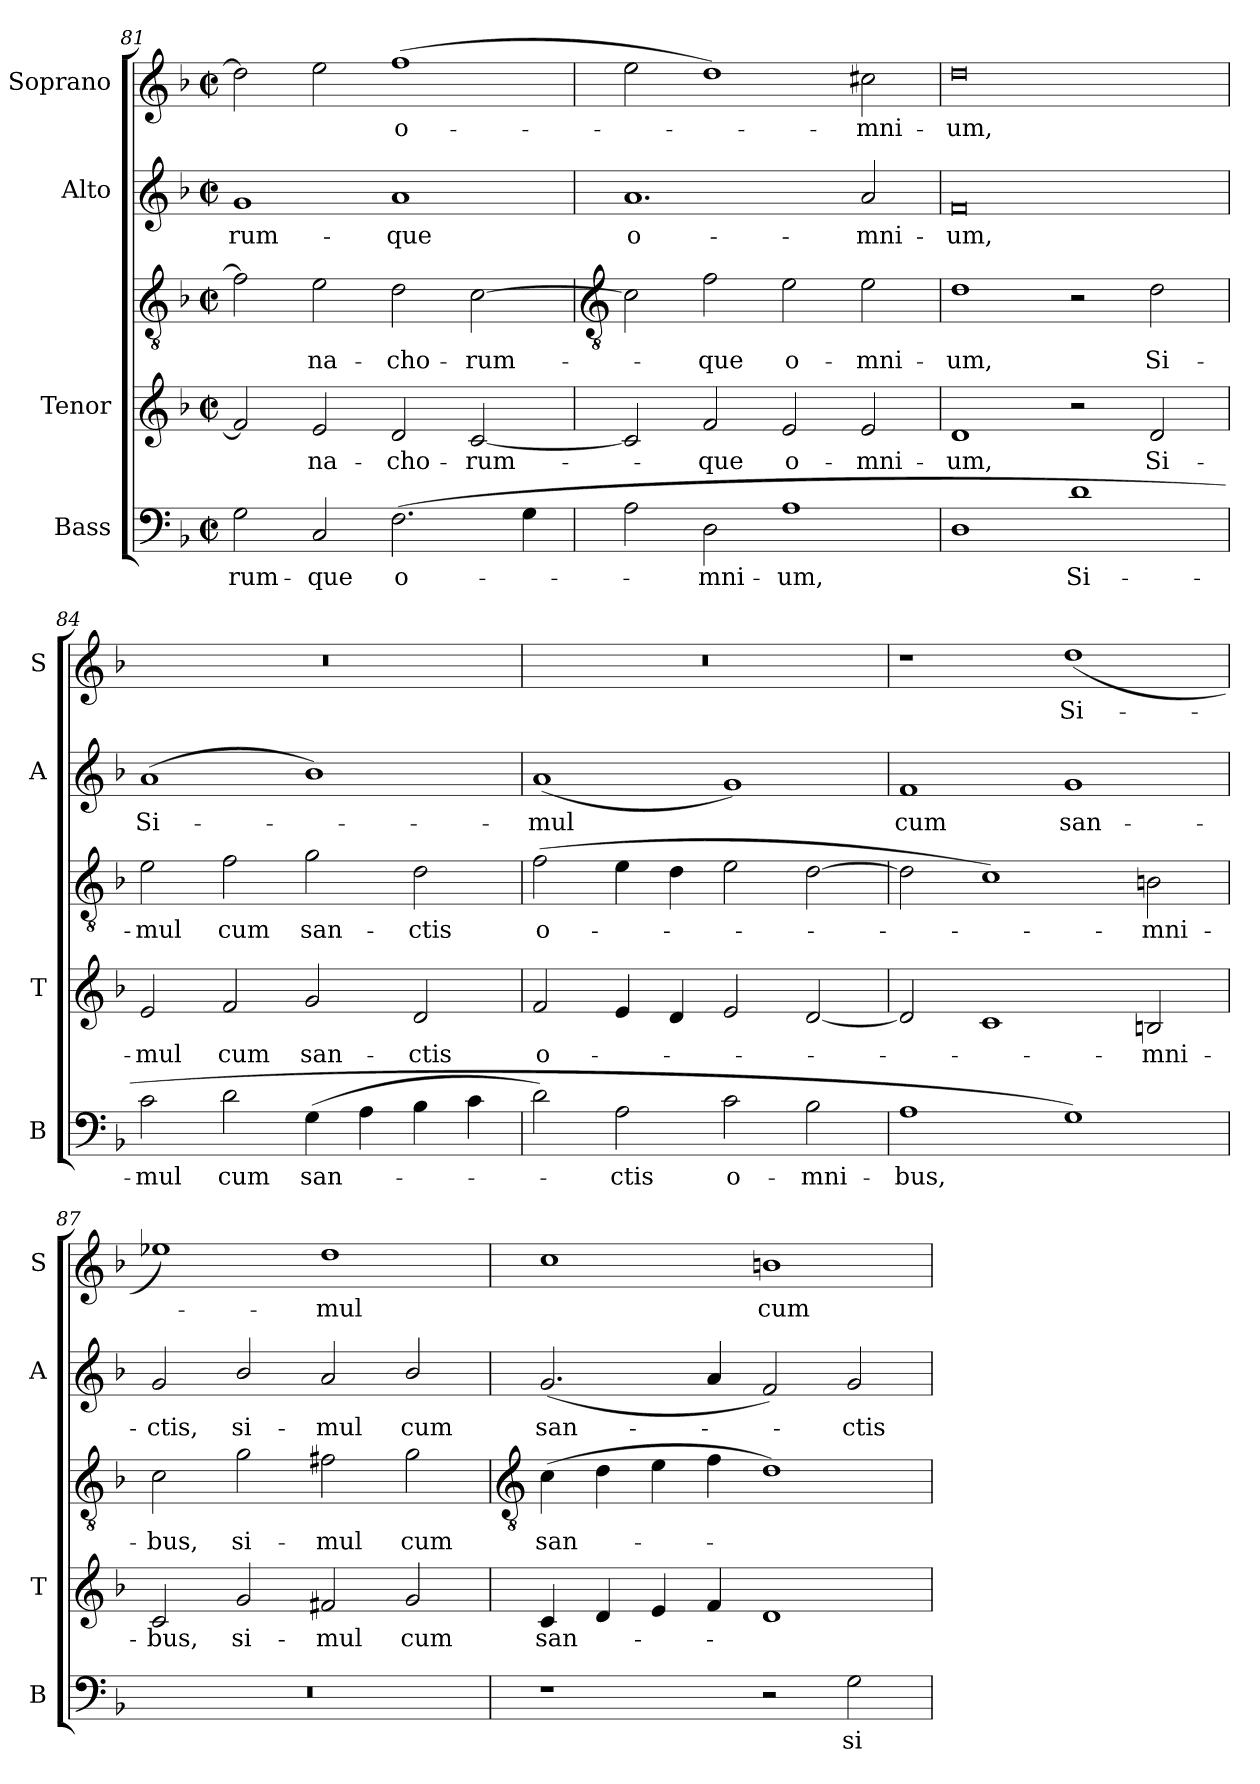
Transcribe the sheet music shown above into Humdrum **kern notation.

**kern	**text	**kern	**text	**kern	**text	**kern	**text	**kern	**text
*part4	*part4	*part3	*part3	*part3	*part3	*part2	*part2	*part1	*part1
*staff5	*staff5	*staff4	*staff4	*staff3	*staff3	*staff2	*staff2	*staff1	*staff1
*I"Bass	*	*I"Tenor	*	*	*	*I"Alto	*	*I"Soprano	*
*I'B	*	*I'T	*	*	*	*I'A	*	*I'S	*
*clefF4	*	*	*	*clefGv2	*	*clefG2	*	*clefG2	*
*k[b-]	*	*k[b-]	*	*k[b-]	*	*k[b-]	*	*k[b-]	*
*F:	*	*F:	*	*F:	*	*F:	*	*F:	*
*M4/2	*	*M4/2	*	*M4/2	*	*M4/2	*	*M4/2	*
*met(c|)	*	*met(c|)	*	*met(c|)	*	*met(c|)	*	*met(c|)	*
=81	=81	=81	=81	=81	=81	=81	=81	=81	=81
!	!LO:LY:b	!	!	!	!	!	!LO:LY:b	!	!
2G	-rum-	2f]	.	2f]	.	1g	-rum-	2dd]	.
!	!LO:LY:b	!	!LO:LY:b	!	!LO:LY:b	!	!	!	!
2C	-que	2e	na-	2e	na-	.	.	2ee	.
!	!LO:LY:b	!	!LO:LY:b	!	!LO:LY:b	!	!LO:LY:b	!	!LO:LY:b
(>2.F	o-	2d	-cho-	2d	-cho-	1a	-que	(>1ff	o-
!	!	!	!LO:LY:b	!	!LO:LY:b	!	!	!	!
.	.	[2c	-rum-	[2c	-rum-	.	.	.	.
4G	.	.	.	.	.	.	.	.	.
!!LO:LB:g=z
=82	=82	=82	=82	=82	=82	=82	=82	=82	=82
*	*	*	*	*clefGv2	*	*	*	*	*
!	!	!	!	!	!	!	!LO:LY:b	!	!
2A	.	2c]	.	2c]	.	1.a	o-	2ee	.
!	!LO:LY:b	!	!LO:LY:b	!	!LO:LY:b	!	!	!	!
2D	mni-	2f	que	2f	que	.	.	1dd)	.
!	!LO:LY:b	!	!LO:LY:b	!	!LO:LY:b	!	!	!	!
1A	-um,	2e	o-	2e	o-	.	.	.	.
!	!	!	!LO:LY:b	!	!LO:LY:b	!	!LO:LY:b	!	!LO:LY:b
.	.	2e	-mni-	2e	-mni-	2a	-mni-	2cc#	mni-
=83	=83	=83	=83	=83	=83	=83	=83	=83	=83
!	!	!	!LO:LY:b	!	!LO:LY:b	!	!LO:LY:b	!	!LO:LY:b
1D	.	1d	-um,	1d	-um,	0f	-um,	0dd	-um,
!	!LO:LY:b	!	!	!	!	!	!	!	!
1d	Si-	2r	.	2r	.	.	.	.	.
!	!	!	!LO:LY:b	!	!LO:LY:b	!	!	!	!
.	.	2d	Si-	2d	Si-	.	.	.	.
=84	=84	=84	=84	=84	=84	=84	=84	=84	=84
!	!LO:LY:b	!	!LO:LY:b	!	!LO:LY:b	!	!LO:LY:b	!	!
2c	-mul	2e	-mul	2e	-mul	(<1a	Si-	0r	.
!	!LO:LY:b	!	!LO:LY:b	!	!LO:LY:b	!	!	!	!
2d	cum	2f	cum	2f	cum	.	.	.	.
!	!LO:LY:b	!	!LO:LY:b	!	!LO:LY:b	!	!	!	!
(>4G	san-	2g	san-	2g	san-	1b-)	.	.	.
4A	.	.	.	.	.	.	.	.	.
!	!	!	!LO:LY:b	!	!LO:LY:b	!	!	!	!
4B-	.	2d	-ctis	2d	-ctis	.	.	.	.
4c	.	.	.	.	.	.	.	.	.
=85	=85	=85	=85	=85	=85	=85	=85	=85	=85
!	!	!	!LO:LY:b	!	!LO:LY:b	!	!LO:LY:b	!	!
2d)	.	2f	o-	(>2f	o-	(<1a	mul	0r	.
!	!LO:LY:b	!	!	!	!	!	!	!	!
2A	ctis	4e	.	4e	.	.	.	.	.
.	.	4d	.	4d	.	.	.	.	.
!	!LO:LY:b	!	!	!	!	!	!	!	!
2c	o-	2e	.	2e	.	1g)	.	.	.
!	!LO:LY:b	!	!	!	!	!	!	!	!
2B-	-mni-	[2d	.	[2d	.	.	.	.	.
=86	=86	=86	=86	=86	=86	=86	=86	=86	=86
!	!LO:LY:b	!	!	!	!	!	!LO:LY:b	!	!
1A	-bus,	2d]	.	2d]	.	1f	cum	1r	.
.	.	1c	.	1c)	.	.	.	.	.
!	!	!	!	!	!	!	!LO:LY:b	!	!LO:LY:b
1G)	.	.	.	.	.	1g	san-	(<1dd/	Si-
!	!	!	!LO:LY:b	!	!LO:LY:b	!	!	!	!
.	.	2B	mni-	2B	mni-	.	.	.	.
=87	=87	=87	=87	=87	=87	=87	=87	=87	=87
!	!	!	!LO:LY:b	!	!LO:LY:b	!	!LO:LY:b	!	!
0r	.	2c	-bus,	2c	-bus,	2g	-ctis,	1ee-/)	.
!	!	!	!LO:LY:b	!	!LO:LY:b	!	!LO:LY:b	!	!
.	.	2g	si-	2g	si-	2b-/	si-	.	.
!	!	!	!LO:LY:b	!	!LO:LY:b	!	!LO:LY:b	!	!LO:LY:b
.	.	2f#X	-mul	2f#X	-mul	2a	-mul	1dd	mul
!	!	!	!LO:LY:b	!	!LO:LY:b	!	!LO:LY:b	!	!
.	.	2g	cum	2g	cum	2b-/	cum	.	.
!!LO:LB:g=z
=88	=88	=88	=88	=88	=88	=88	=88	=88	=88
*	*	*	*	*clefGv2	*	*	*	*	*
!	!	!	!LO:LY:b	!	!LO:LY:b	!	!LO:LY:b	!	!
1r	.	4c	san-	(>4c	san-	(<2.g	san-	1cc	.
.	.	4d	.	4d	.	.	.	.	.
.	.	4e	.	4e	.	.	.	.	.
.	.	4f	.	4f	.	4a	.	.	.
!	!	!	!	!	!	!	!	!	!LO:LY:b
2r	.	1d	.	1d)	.	2f)	.	1bn	cum
!	!LO:LY:b	!	!	!	!	!	!LO:LY:b	!	!
2G	si-	.	.	.	.	2g	ctis	.	.
=	=	=	=	=	=	=	=	=	=
*-	*-	*-	*-	*-	*-	*-	*-	*-	*-
